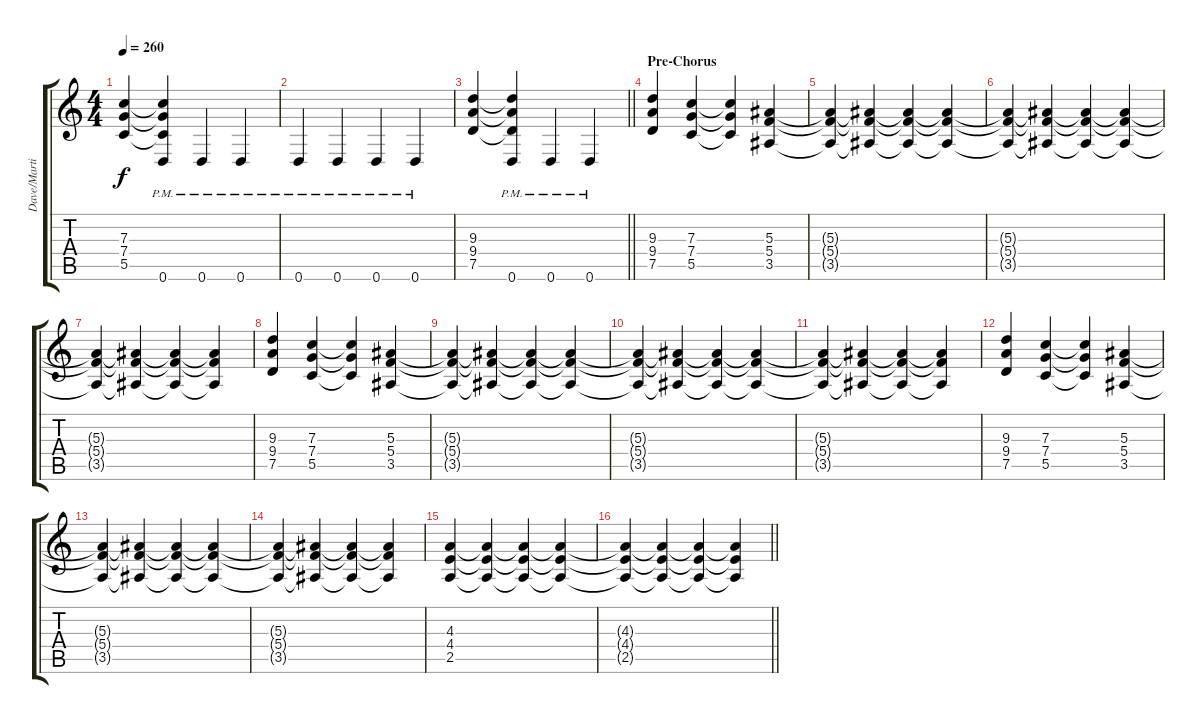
\track ("Dave/Martin Rythm guitar" "Dave/Marti") {instrument distortionguitar}
\staff {score tabs}
\tuning (D4 A3 F3 C3 G2 D2) {hide}
\ts (4 4)
\tempo 260
\clef g2
\ks c
(7.3 7.4 5.5).4{dy f} (7.3{t} 7.4{t} 5.5{t} 0.6{pm}).4 0.6{pm}.4 0.6{pm}.4 |
0.6{pm}.4 0.6{pm}.4 0.6{pm}.4 0.6{pm}.4 |
\barLineRight lightlight
(9.3 9.4 7.5).4 (9.3{t} 9.4{t} 7.5{t} 0.6{pm}).4 0.6{pm}.4 0.6{pm}.4 |
\section ("" "Pre-Chorus")
(9.3 9.4 7.5).4 (7.3 7.4 5.5).4 (7.3{t} 7.4{t} 5.5{t}).4 (5.3 5.4 3.5).4 |
(5.3{t} 5.4{t} 3.5{t}).4 (5.3{t} 5.4{t} 3.5{t}).4 (5.3{t} 5.4{t} 3.5{t}).4 (5.3{t} 5.4{t} 3.5{t}).4 |
(5.3{t} 5.4{t} 3.5{t}).4 (5.3{t} 5.4{t} 3.5{t}).4 (5.3{t} 5.4{t} 3.5{t}).4 (5.3{t} 5.4{t} 3.5{t}).4 |
(5.3{t} 5.4{t} 3.5{t}).4 (5.3{t} 5.4{t} 3.5{t}).4 (5.3{t} 5.4{t} 3.5{t}).4 (5.3{t} 5.4{t} 3.5{t}).4 |
(9.3 9.4 7.5).4 (7.3 7.4 5.5).4 (7.3{t} 7.4{t} 5.5{t}).4 (5.3 5.4 3.5).4 |
(5.3{t} 5.4{t} 3.5{t}).4 (5.3{t} 5.4{t} 3.5{t}).4 (5.3{t} 5.4{t} 3.5{t}).4 (5.3{t} 5.4{t} 3.5{t}).4 |
(5.3{t} 5.4{t} 3.5{t}).4 (5.3{t} 5.4{t} 3.5{t}).4 (5.3{t} 5.4{t} 3.5{t}).4 (5.3{t} 5.4{t} 3.5{t}).4 |
(5.3{t} 5.4{t} 3.5{t}).4 (5.3{t} 5.4{t} 3.5{t}).4 (5.3{t} 5.4{t} 3.5{t}).4 (5.3{t} 5.4{t} 3.5{t}).4 |
(9.3 9.4 7.5).4 (7.3 7.4 5.5).4 (7.3{t} 7.4{t} 5.5{t}).4 (5.3 5.4 3.5).4 |
(5.3{t} 5.4{t} 3.5{t}).4 (5.3{t} 5.4{t} 3.5{t}).4 (5.3{t} 5.4{t} 3.5{t}).4 (5.3{t} 5.4{t} 3.5{t}).4 |
(5.3{t} 5.4{t} 3.5{t}).4 (5.3{t} 5.4{t} 3.5{t}).4 (5.3{t} 5.4{t} 3.5{t}).4 (5.3{t} 5.4{t} 3.5{t}).4 |
(4.3 4.4 2.5).4 (4.3{t} 4.4{t} 2.5{t}).4 (4.3{t} 4.4{t} 2.5{t}).4 (4.3{t} 4.4{t} 2.5{t}).4 |
\barLineRight lightlight
(4.3{t} 4.4{t} 2.5{t}).4 (4.3{t} 4.4{t} 2.5{t}).4 (4.3{t} 4.4{t} 2.5{t}).4 (4.3{t} 4.4{t} 2.5{t}).4
